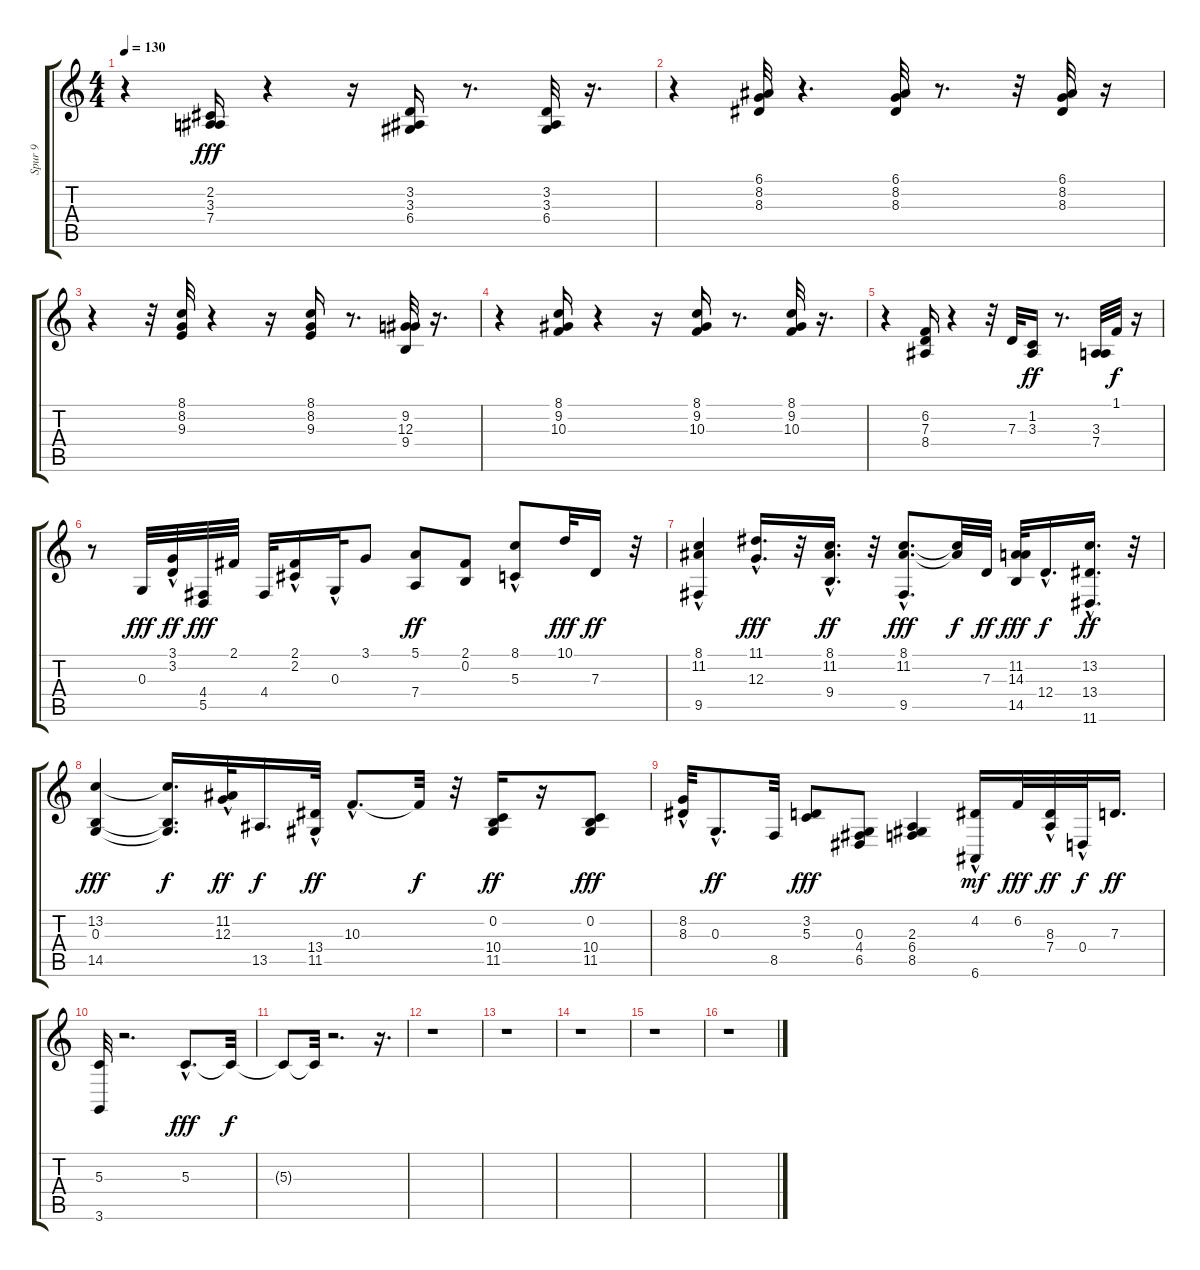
\track ("Spur 9" "Spur 9") {instrument accordion}
\staff {score tabs}
\tuning (E4 B3 G3 D3 A2 E2) {hide}
\ts (4 4)
\tempo 130
\clef g2
\ks c
r.4{dy fff} (2.2 3.3 7.4).16 r.4 r.16 (3.2 3.3 6.4).16{balance 16} r.8{d} (3.2 3.3 6.4).32{balance 0} r.16{d} |
r.4 (6.1 8.2 8.3).32 r.4{d} (6.1 8.2 8.3).32{balance 16} r.8{d} r.32 (6.1 8.2 8.3).32{balance 0} r.16 |
r.4 r.32 (8.1 8.2 9.3).32 r.4 r.16 (8.1 8.2 9.3).16 r.8{d} (9.2 12.3 9.4).32 r.16{d} |
r.4 (8.1 9.2 10.3).16{balance 16} r.4 r.16 (8.1 9.2 10.3).16 r.8{d} (8.1 9.2 10.3).32{balance 16} r.16{d} |
r.4 (6.2 7.3 8.4).16{balance 0} r.4 r.32 7.3.32 (1.2 3.3).16{dy ff} r.8{d} (3.3 7.4).32{balance 5} 1.1.32{dy f balance 6} r.16 |
r.8 0.3.32{dy fff balance 9} (3.1 3.2{hac}).32{dy ff balance 10} (4.4 5.5).32{dy fff} 2.1.32 4.4.32 (2.1 2.2{hac}).16 0.3{hac}.32 3.1.8 (5.1 7.4).8{dy ff} (2.1 0.2).8{balance 9} (8.1 5.3{hac}).8{balance 9} 10.1.32{dy fff balance 9} 7.3.16{dy ff} r.32 |
(8.1{hac} 11.2{hac} 9.5).4{balance 9} (11.1 12.3{hac}).16{d dy fff} r.32 (8.1{hac} 11.2 9.4{hac}).16{d dy ff balance 8} r.32 (8.1{hac} 11.2{hac} 9.5{hac}).8{d dy fff balance 8} (8.1{t} 11.2{t}).32{dy f} 7.3.32{dy ff balance 8} (11.2 14.3 14.5).32{dy fff} 12.4{hac}.16{d dy f balance 8} (13.2{hac} 13.4{hac} 11.6).16{d dy ff} r.32 |
(13.2 0.3 14.5).4{dy fff balance 8} (13.2{t} 0.3{t} 14.5{t}).16{d dy f} (11.2 12.3{hac}).32{dy ff} 13.5.16{d dy f} (13.4{hac} 11.5).32{dy ff balance 8} 10.3{hac}.8{d} 10.3{t}.32{dy f} r.32 (0.2 10.4 11.5).16{dy ff} r.16 (0.2 10.4 11.5).8{dy fff} |
(8.2 8.3{hac}).32 0.3{hac}.8{d dy ff} 8.5.32 (3.2 5.3).8{dy fff} (0.3 4.4 6.5).8 (2.3 6.4 8.5).4 (4.2{hac} 6.6).16{dy mf} 6.2.32{dy fff} (8.3{hac} 7.4).32{dy ff} 0.4{hac}.32{dy f} 7.3.16{d dy ff} |
(5.3 3.6).32 r.2{d} 5.3{hac}.8{d dy fff instrument guitarfretnoise} 5.3{t}.32{dy f} |
5.3{t}.8 5.3{t}.32 r.2{d} r.16{d} |
r.1 |
r.1 |
r.1 |
r.1 |
r.1
